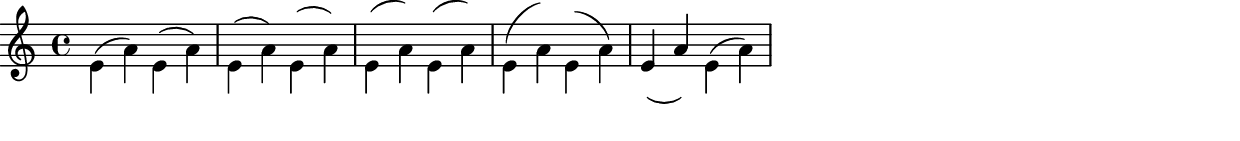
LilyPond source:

%% Generated by lilypond-book
%% Options: [exampleindent=10.16\mm,indent=0\mm,line-width=160\mm,paper-height=845.047\pt,paper-width=597.508\pt,papersize='(cons (* 597.508 pt) (* 845.047 pt))]
\include "lilypond-book-preamble.ly"


% ****************************************************************
% Start cut-&-pastable-section
% ****************************************************************

#(ly:set-option 'eps-box-padding 3.000000)



\paper {
  #(set-paper-size '(cons (* 597.508 pt) (* 845.047 pt)))
  indent = 0\mm
  line-width = 160\mm
  % offset the left padding, also add 1mm as lilypond creates cropped
  % images with a little space on the right
  line-width = #(- line-width (* mm  3.000000) (* mm 1))
}

\layout {
  
}




% ****************************************************************
% ly snippet:
% ****************************************************************
\sourcefilename "snippets/moving-slur-positions-vertically.ly"
\sourcefileline 0
%% DO NOT EDIT this file manually; it was automatically
%% generated from the LilyPond Wiki
%% (https://wiki.lilypond.community).
%%
%% Make any changes in the Wiki itself, or in
%% `Documentation/snippets/new/`, then run
%% `scripts/auxiliar/makelsr.pl`.
%%
%% This file is in the public domain.

\version "2.24.0"

\header {
%% Translation of GIT committish: a8a85e19654e46d725563e6deba44083ef137a2c
  texidocja = "
スラーの縦方向の位置は @code{Slur} の @code{positions} プロパティによって@c
調整することができます。このプロパティは 2 つのパラメータを取り、@c
1 つ目はスラーの左端、2 つ目はスラーの右端です。@c
このパラメータの値は、スラーの正確な位置を決定するために用いられるわけでは@c
ありません -- LilyPond ではどのようなスラーが見た目として最善かを、@c
このパラメータを基にして決定します。@c
正の値はスラーを上方向に移動するため、符幹が下向きの音符に対して有効です。@c
負の値はスラーを下方向に移動します。
"
  doctitleja = "スラーの縦方向の位置を移動する"

%% Translation of GIT committish: 41a008e75e2fe29536406cdf0d71c32a4606f2b8
  texidocfr = "
Le positionnement vertical d'une liaison se contrôle par la propriété
@code{positions} de l'objet @code{Slur}. Cette propriété dispose de deux
paramètres : le premier affecte l'extrémité gauche de la liaison, le
second son extrémité droite. La valeur des paramètres n'aura aucune
influence sur le galbe de la liaison. LilyPond ne s'en servira que pour
adapter le positionnement de la courbe. Des valeurs positives décalent
la liaison vers le haut et s'utilisent pour des hampes descendantes. Des
valeurs négatives entraînent un décalage vers le bas.
"

  doctitlefr = "Déplacement vertical des liaisons d'articulation"

%% Translation of GIT committish: b35da384a3367d8ee49a28f697c0ae8fb88b2e1e
  texidoces = "
Se puede ajustar la posición vertical de una ligadura de
expresión utilizando la propiedad @code{positions} del objeto
@code{Slur}.  La propiedad tiene dos parámetros, refiriéndose el
primero al extremo izquierdo de la ligadura y el segundo al derecho.
Los valores de los parámetros no se utilizan por parte de LilyPond
para producir un desplazamiento exacto de la ligadura: más bien
selecciona la colocación que mejor aspecto tiene, teniendo en cuenta
los valores de los parámetros.  Los valores positivos desplazan la
ligadura hacia arriba, y son adecuados a notas que tienen las plicas
hacia abajo.  Los valores negativos desplazan las ligaduras bajas aún
más hacia abajo.

"
  doctitlees = "Desplazar ligaduras de expresión verticalmente"

%% Translation of GIT committish: 8ffecf6be17c6ec2ff87cf31873121a8cce29b09
  texidocca = "
Es pot ajustar la posició vertical d'una lligadura d'expressió
utilitzant la propietat @code{positions} de l'objecte
@code{Slur}.  La propietat de dos paràmetres, on el primer es
refereix a l'extrem esquerre de la lligadura i el segon al dret.
Els valors dels paràmetres no s'utilitzen per part del LilyPond
per produir un desplaçament exacte de la lligadura: més bé
selecciona la col·locació que té un aspecte millor, tenint en
compte els valors dels paràmetres.  Els valors positius desplacen
la lligadura cap amunt, i són adequats a notes que tenen les
pliques cap avall.  Els valors negatius desplacen les lligadures
baixes encara més cap avall.

"
  doctitleca = "Desplaçament de les lligadures d'expressió verticalment"

  categories = "Expressive marks, Tweaks and overrides"

  texidoc = "
The vertical position of a slur can be adjusted using the
@code{positions} property of @code{Slur}. The property has 2
parameters, the first referring to the left end of the slur and the
second to the right. The values of the parameters are not used by
LilyPond to make an exact movement of the slur - instead it selects
what placement of the slur looks best, taking into account the
parameter values. Positive values move the slur up, and are appropriate
for notes with stems down. Negative values move downward slurs further
down.
"

  doctitle = "Moving slur positions vertically"
} % begin verbatim


\relative c' {
  \stemDown
  e4( a)
  \override Slur.positions = #'(1 . 1)
  e4( a)
  \override Slur.positions = #'(2 . 2)
  e4( a)
  \override Slur.positions = #'(3 . 3)
  e4( a)
  \override Slur.positions = #'(4 . 4)
  e4( a)
  \override Slur.positions = #'(5 . 5)
  e4( a)
  \override Slur.positions = #'(0 . 5)
  e4( a)
  \override Slur.positions = #'(5 . 0)
  e4( a)
  \stemUp
  \override Slur.positions = #'(-5 . -5)
  e4( a)
  \stemDown
  \revert Slur.positions
  e4( a)
}



% ****************************************************************
% end ly snippet
% ****************************************************************
